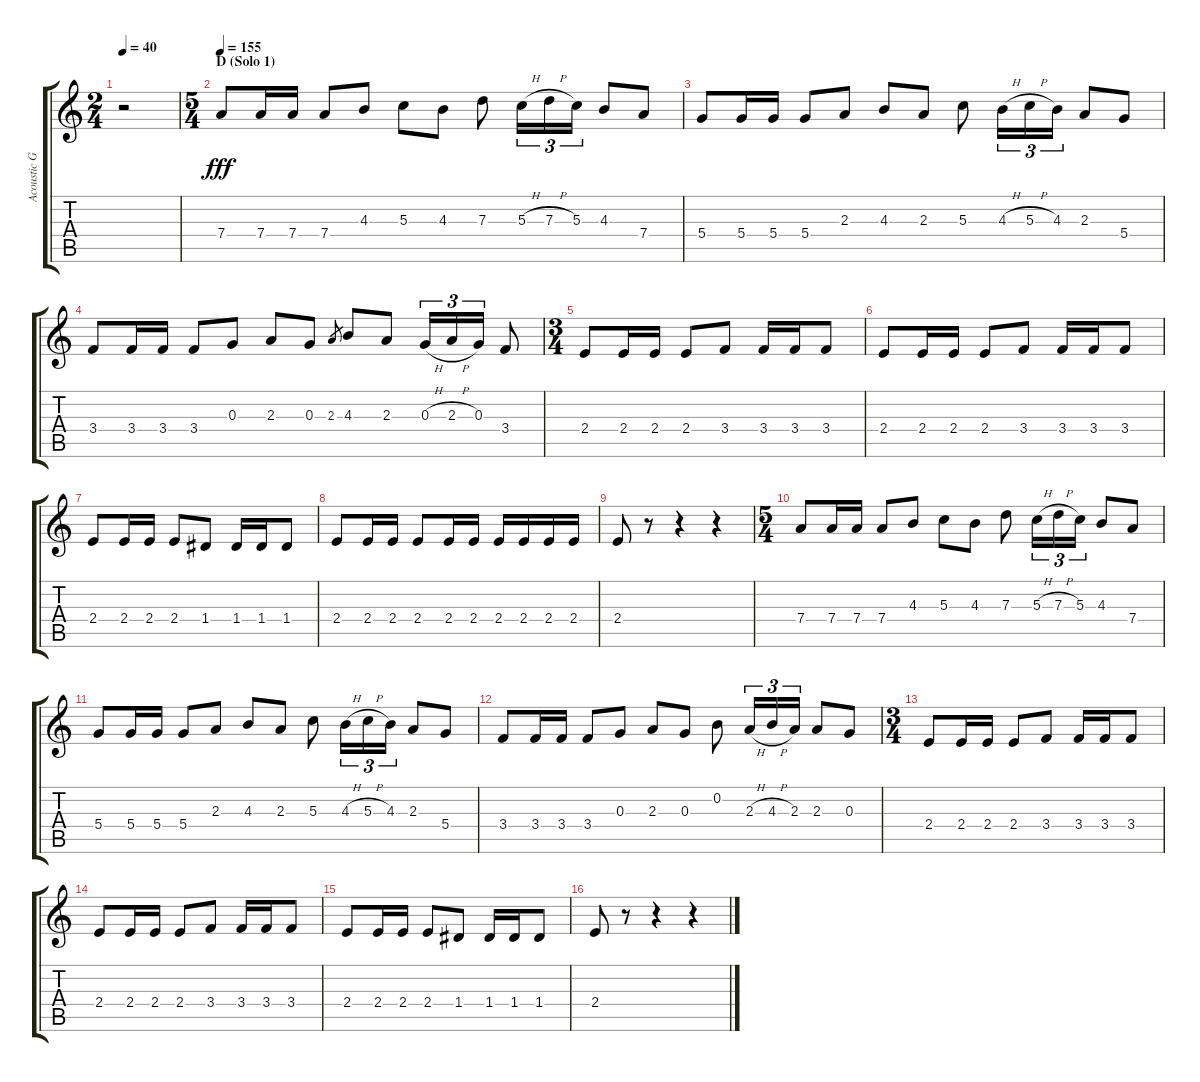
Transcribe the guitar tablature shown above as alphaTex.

\track ("Acoustic Guitar 3" "Acoustic G") {instrument acousticguitarsteel}
\staff {score tabs}
\tuning (E4 B3 G3 D3 A2 E2) {hide}
\ts (2 4)
\tempo 40
\clef g2
\ks c
r.2{dy f} |
\ts (5 4)
\section ("" "D (Solo 1)")
\tempo 155
7.4.8{dy fff} 7.4.16 7.4.16 7.4.8 4.3.8 5.3.8 4.3.8 7.3.8 5.3{h}.16{tu (3 2)} 7.3{h}.16{tu (3 2)} 5.3.16{tu (3 2)} 4.3.8 7.4.8 |
5.4.8 5.4.16 5.4.16 5.4.8 2.3.8 4.3.8 2.3.8 5.3.8 4.3{h}.16{tu (3 2)} 5.3{h}.16{tu (3 2)} 4.3.16{tu (3 2)} 2.3.8 5.4.8 |
3.4.8 3.4.16 3.4.16 3.4.8 0.3.8 2.3.8 0.3.8 2.3.8{gr} 4.3.8 2.3.8 0.3{h}.16{tu (3 2)} 2.3{h}.16{tu (3 2)} 0.3.16{tu (3 2)} 3.4.8 |
\ts (3 4)
2.4.8 2.4.16 2.4.16 2.4.8 3.4.8 3.4.16 3.4.16 3.4.8 |
2.4.8 2.4.16 2.4.16 2.4.8 3.4.8 3.4.16 3.4.16 3.4.8 |
2.4.8 2.4.16 2.4.16 2.4.8 1.4.8 1.4.16 1.4.16 1.4.8 |
2.4.8 2.4.16 2.4.16 2.4.8 2.4.16 2.4.16 2.4.16 2.4.16 2.4.16 2.4.16 |
2.4.8 r.8 r.4 r.4 |
\ts (5 4)
7.4.8 7.4.16 7.4.16 7.4.8 4.3.8 5.3.8 4.3.8 7.3.8 5.3{h}.16{tu (3 2)} 7.3{h}.16{tu (3 2)} 5.3.16{tu (3 2)} 4.3.8 7.4.8 |
5.4.8 5.4.16 5.4.16 5.4.8 2.3.8 4.3.8 2.3.8 5.3.8 4.3{h}.16{tu (3 2)} 5.3{h}.16{tu (3 2)} 4.3.16{tu (3 2)} 2.3.8 5.4.8 |
3.4.8 3.4.16 3.4.16 3.4.8 0.3.8 2.3.8 0.3.8 0.2.8 2.3{h}.16{tu (3 2)} 4.3{h}.16{tu (3 2)} 2.3.16{tu (3 2)} 2.3.8 0.3.8 |
\ts (3 4)
2.4.8 2.4.16 2.4.16 2.4.8 3.4.8 3.4.16 3.4.16 3.4.8 |
2.4.8 2.4.16 2.4.16 2.4.8 3.4.8 3.4.16 3.4.16 3.4.8 |
2.4.8 2.4.16 2.4.16 2.4.8 1.4.8 1.4.16 1.4.16 1.4.8 |
2.4.8 r.8 r.4 r.4
